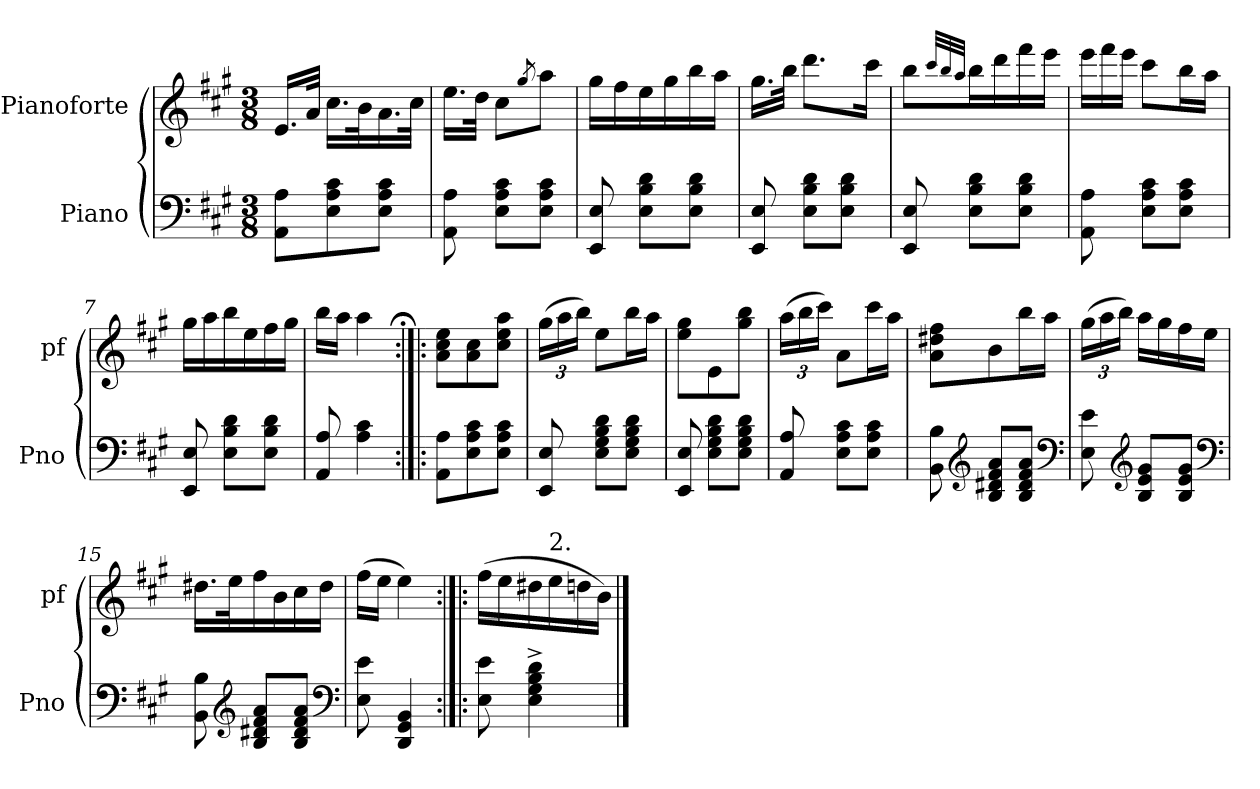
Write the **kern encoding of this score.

**kern	**kern
*part2	*part1
*staff2	*staff1
*I"Piano	*I"Pianoforte
*I'Pno	*I'pf
*clefF4	*clefG2
*k[f#c#g#]	*k[f#c#g#]
*A:	*A:
*M3/8	*M3/8
=1	=1
8AA\ 8A\L	16.e/LL
.	32a/JJk
8E\ 8A\ 8c#\	16.cc#\LL
.	32b\K
8E\ 8A\ 8c#\J	16.a\
.	32cc#\JJk
=2	=2
8AA\ 8A\	16.ee\LL
.	32dd\JJk
8E\ 8A\ 8c#\L	8cc#\L
.	8qgg#/
8E\ 8A\ 8c#\J	8aa\J
=3	=3
8EE/ 8E/	16gg#\LL
.	16ff#\
8E\ 8B\ 8d\L	16ee\
.	16gg#\
8E\ 8B\ 8d\J	16bb\
.	16aa\JJ
=4	=4
8EE/ 8E/	16.gg#\LL
.	32bb\JJk
8E\ 8B\ 8d\L	8.ddd\L
8E\ 8B\ 8d\J	.
.	16ccc#\Jk
=5	=5
8EE/ 8E/	8bb\L
.	32qqccc#/LLL
.	32qqbb/
.	32qqaa/JJJ
8E\ 8B\ 8d\L	16bb\L
.	16ddd\
8E\ 8B\ 8d\J	16fff#\
.	16eee\JJ
=6	=6
*	*Xtuplet
8AA\ 8A\	24eee\LL
.	24fff#\
.	24eee\JJ
8E\ 8A\ 8c#\L	8ccc#\L
8E\ 8A\ 8c#\J	16bb\L
.	16aa\JJ
=7	=7
8EE/ 8E/	16gg#\LL
.	16aa\
8E\ 8B\ 8d\L	16bb\
.	16ee\
8E\ 8B\ 8d\J	16ff#\
.	16gg#\JJ
=8	=8
8AA/ 8A/	16bb\LL
.	16aa\JJ
4A\ 4c#\	4aa\
=9:|!|:	=9:|!|:;
8AA\ 8A\L	8a\ 8cc#\ 8ee\L
8E\ 8A\ 8c#\	8a\ 8cc#\
8E\ 8A\ 8c#\J	8cc#\ 8ee\ 8aa\J
=10	=10
*	*tuplet
8EE/ 8E/	(24gg#\LL
.	24aa\
.	24bb\JJ)
8E\ 8G#\ 8B\ 8d\L	8ee\L
8E\ 8G#\ 8B\ 8d\J	16bb\L
.	16aa\JJ
=11	=11
8EE/ 8E/	8ee\ 8gg#\L
8E\ 8G#\ 8B\ 8d\L	8e/
8E\ 8G#\ 8B\ 8d\J	8gg#\ 8bb\J
=12	=12
8AA/ 8A/	(24aa\LL
.	24bb\
.	24ccc#\JJ)
8E\ 8A\ 8c#\L	8a/L
8E\ 8A\ 8c#\J	16ccc#\L
.	16aa\JJ
=13	=13
8BB\ 8B\	8a\ 8dd#X\ 8ff#\L
*clefG2	*
8B/ 8d#X/ 8f#/ 8a/L	8b\
8B/ 8d#/ 8f#/ 8a/J	16bb\L
.	16aa\JJ
*clefF4	*
=14	=14
8E\ 8e\	(24gg#\LL
.	24aa\
.	24bb\JJ)
*clefG2	*
8B/ 8e/ 8g#/L	16aa\LL
.	16gg#\
8B/ 8e/ 8g#/J	16ff#\
.	16ee\JJ
*clefF4	*
=15	=15
8BB\ 8B\	16.dd#X\LL
.	32ee\K
*clefG2	*
8B/ 8d#X/ 8f#/ 8a/L	16ff#\
.	16b\
8B/ 8d#/ 8f#/ 8a/J	16cc#\
.	16dd#\JJ
*clefF4	*
=16	=16
8E\ 8e\	(16ff#\LL
.	16ee\JJ
4DD/ 4GG#/ 4BB/	4ee\)
=17:|!|:	=17:|!|:
8E\ 8e\	(16ff#\LL
.	16ee\
4E^\ 4G#^\ 4B^\ 4d^\	16dd#X\
!	!LO:TX:a:t=2.
.	16ee\
.	16ddn\
.	16b\JJ)
==	==
*-	*-
